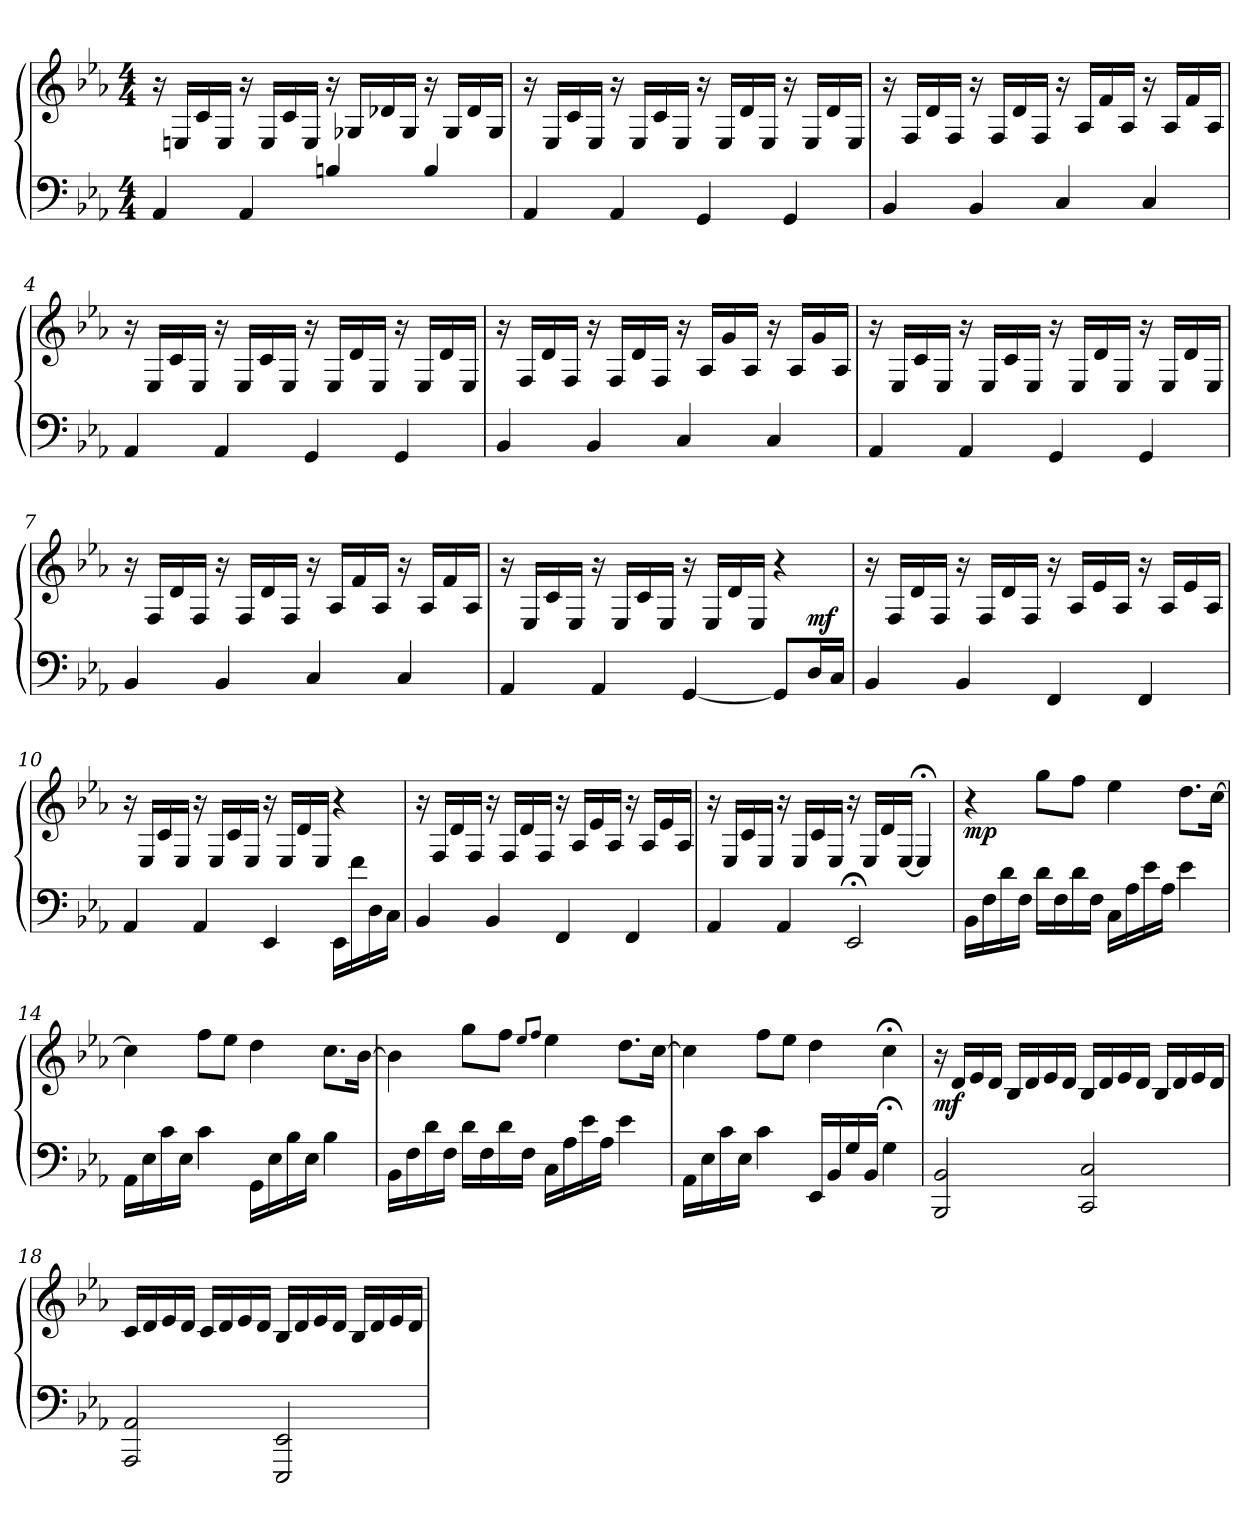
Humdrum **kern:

**kern	**kern	**dynam
*part1	*part1	*part1
*staff2	*staff1	*staff1/2
*clefF4	*clefG2	*
*k[b-e-a-]	*k[b-e-a-]	*
*M4/4	*M4/4	*
=1	=1	=1
!	!	!LO:DY:a=2
!	!	!LO:DY:n=1:a
4AA-/	16r	mp Andante
.	16E/LL	.
.	16c/	.
.	16E/JJ	.
4AA-/	16r	.
.	16E/LL	.
.	16c/	.
.	16E/JJ	.
4B/	16r	.
.	16G-/LL	.
.	16d-/	.
.	16G-/JJ	.
4B/	16r	.
.	16G-/LL	.
.	16d-/	.
.	16G-/JJ	.
=2	=2	=2
4AA-/	16r	.
.	16E-/LL	.
.	16c/	.
.	16E-/JJ	.
4AA-/	16r	.
.	16E-/LL	.
.	16c/	.
.	16E-/JJ	.
4GG/	16r	.
.	16E-/LL	.
.	16d/	.
.	16E-/JJ	.
4GG/	16r	.
.	16E-/LL	.
.	16d/	.
.	16E-/JJ	.
!!LO:LB:g=z
=3	=3	=3
4BB-/	16r	.
.	16F/LL	.
.	16d/	.
.	16F/JJ	.
4BB-/	16r	.
.	16F/LL	.
.	16d/	.
.	16F/JJ	.
4C/	16r	.
.	16A-/LL	.
.	16f/	.
.	16A-/JJ	.
4C/	16r	.
.	16A-/LL	.
.	16f/	.
.	16A-/JJ	.
=4	=4	=4
4AA-/	16r	.
.	16E-/LL	.
.	16c/	.
.	16E-/JJ	.
4AA-/	16r	.
.	16E-/LL	.
.	16c/	.
.	16E-/JJ	.
4GG/	16r	.
.	16E-/LL	.
.	16d/	.
.	16E-/JJ	.
4GG/	16r	.
.	16E-/LL	.
.	16d/	.
.	16E-/JJ	.
!!LO:LB:g=z
=5	=5	=5
4BB-/	16r	.
.	16F/LL	.
.	16d/	.
.	16F/JJ	.
4BB-/	16r	.
.	16F/LL	.
.	16d/	.
.	16F/JJ	.
4C/	16r	.
.	16A-/LL	.
.	16g/	.
.	16A-/JJ	.
4C/	16r	.
.	16A-/LL	.
.	16g/	.
.	16A-/JJ	.
=6	=6	=6
4AA-/	16r	.
.	16E-/LL	.
.	16c/	.
.	16E-/JJ	.
4AA-/	16r	.
.	16E-/LL	.
.	16c/	.
.	16E-/JJ	.
4GG/	16r	.
.	16E-/LL	.
.	16d/	.
.	16E-/JJ	.
4GG/	16r	.
.	16E-/LL	.
.	16d/	.
.	16E-/JJ	.
!!LO:LB:g=z
=7	=7	=7
4BB-/	16r	.
.	16F/LL	.
.	16d/	.
.	16F/JJ	.
4BB-/	16r	.
.	16F/LL	.
.	16d/	.
.	16F/JJ	.
4C/	16r	.
.	16A-/LL	.
.	16f/	.
.	16A-/JJ	.
4C/	16r	.
.	16A-/LL	.
.	16f/	.
.	16A-/JJ	.
=8	=8	=8
4AA-/	16r	.
.	16E-/LL	.
.	16c/	.
.	16E-/JJ	.
4AA-/	16r	.
.	16E-/LL	.
.	16c/	.
.	16E-/JJ	.
[4GG/	16r	.
.	16E-/LL	.
.	16d/	.
.	16E-/JJ	.
8GG/L]	4r	.
!	!	!LO:DY:a=2
16D/L	.	mf
16C/JJ	.	.
!!LO:LB:g=z
=9	=9	=9
4BB-/	16r	.
.	16F/LL	.
.	16d/	.
.	16F/JJ	.
4BB-/	16r	.
.	16F/LL	.
.	16d/	.
.	16F/JJ	.
4FF/	16r	.
.	16A-/LL	.
.	16e-/	.
.	16A-/JJ	.
4FF/	16r	.
.	16A-/LL	.
.	16e-/	.
.	16A-/JJ	.
=10	=10	=10
4AA-/	16r	.
.	16E-/LL	.
.	16c/	.
.	16E-/JJ	.
4AA-/	16r	.
.	16E-/LL	.
.	16c/	.
.	16E-/JJ	.
4EE-/	16r	.
.	16E-/LL	.
.	16d/	.
.	16E-/JJ	.
16EE-\LL	4r	.
16f\	.	.
16D\	.	.
16C\JJ	.	.
!!LO:PB:g=z
=11	=11	=11
4BB-/	16r	.
.	16F/LL	.
.	16d/	.
.	16F/JJ	.
4BB-/	16r	.
.	16F/LL	.
.	16d/	.
.	16F/JJ	.
4FF/	16r	.
.	16A-/LL	.
.	16e-/	.
.	16A-/JJ	.
4FF/	16r	.
.	16A-/LL	.
.	16e-/	.
.	16A-/JJ	.
=12	=12	=12
4AA-/	16r	.
.	16E-/LL	.
.	16c/	.
.	16E-/JJ	.
4AA-/	16r	.
.	16E-/LL	.
.	16c/	.
.	16E-/JJ	.
2EE-;</	16r	.
.	16E-/LL	.
.	16d/	.
.	[16E-/JJ	.
.	4E-;</]	.
=13	=13	=13
!	!	!LO:DY:b
16BB-\LL	4r	mp
16F\	.	.
16d\	.	.
16F\JJ	.	.
16d\LL	8gg\L	.
16F\	.	.
16d\	8ff\J	.
16F\JJ	.	.
16C\LL	4ee-\	.
16A-\	.	.
16e-\	.	.
16A-\JJ	.	.
4e-\	8.dd\L	.
.	[16cc\Jk	.
!!LO:LB:g=z
=14	=14	=14
16AA-\LL	4cc\]	.
16E-\	.	.
16c\	.	.
16E-\JJ	.	.
4c\	8ff\L	.
.	8ee-\J	.
16GG\LL	4dd\	.
16E-\	.	.
16B-\	.	.
16E-\JJ	.	.
4B-\	8.cc\L	.
.	[16b-\Jk	.
=15	=15	=15
16BB-\LL	4b-\]	.
16F\	.	.
16d\	.	.
16F\JJ	.	.
16d\LL	8gg\L	.
16F\	.	.
16d\	8ff\J	.
16F\JJ	.	.
.	8qee-/L	.
.	8qff/J	.
16C\LL	4ee-\	.
16A-\	.	.
16e-\	.	.
16A-\JJ	.	.
4e-\	8.dd\L	.
.	[16cc\Jk	.
=16	=16	=16
16AA-\LL	4cc\]	.
16E-\	.	.
16c\	.	.
16E-\JJ	.	.
4c\	8ff\L	.
.	8ee-\J	.
16EE-/LL	4dd\	.
16BB-/	.	.
16G/	.	.
16BB-/JJ	.	.
4G;<\	4cc;<\	.
!!LO:LB:g=z
=17	=17	=17
!	!	!LO:DY:b
2BBB-/ 2BB-/	16r	mf
.	16d/LL	.
.	16e-/	.
.	16d/JJ	.
.	16B-/LL	.
.	16d/	.
.	16e-/	.
.	16d/JJ	.
2CC/ 2C/	16B-/LL	.
.	16d/	.
.	16e-/	.
.	16d/JJ	.
.	16B-/LL	.
.	16d/	.
.	16e-/	.
.	16d/JJ	.
=18	=18	=18
2AAA-/ 2AA-/	16c/LL	.
.	16d/	.
.	16e-/	.
.	16d/JJ	.
.	16c/LL	.
.	16d/	.
.	16e-/	.
.	16d/JJ	.
2EEE-/ 2EE-/	16B-/LL	.
.	16d/	.
.	16e-/	.
.	16d/JJ	.
.	16B-/LL	.
.	16d/	.
.	16e-/	.
.	16d/JJ	.
=	=	=
*-	*-	*-
